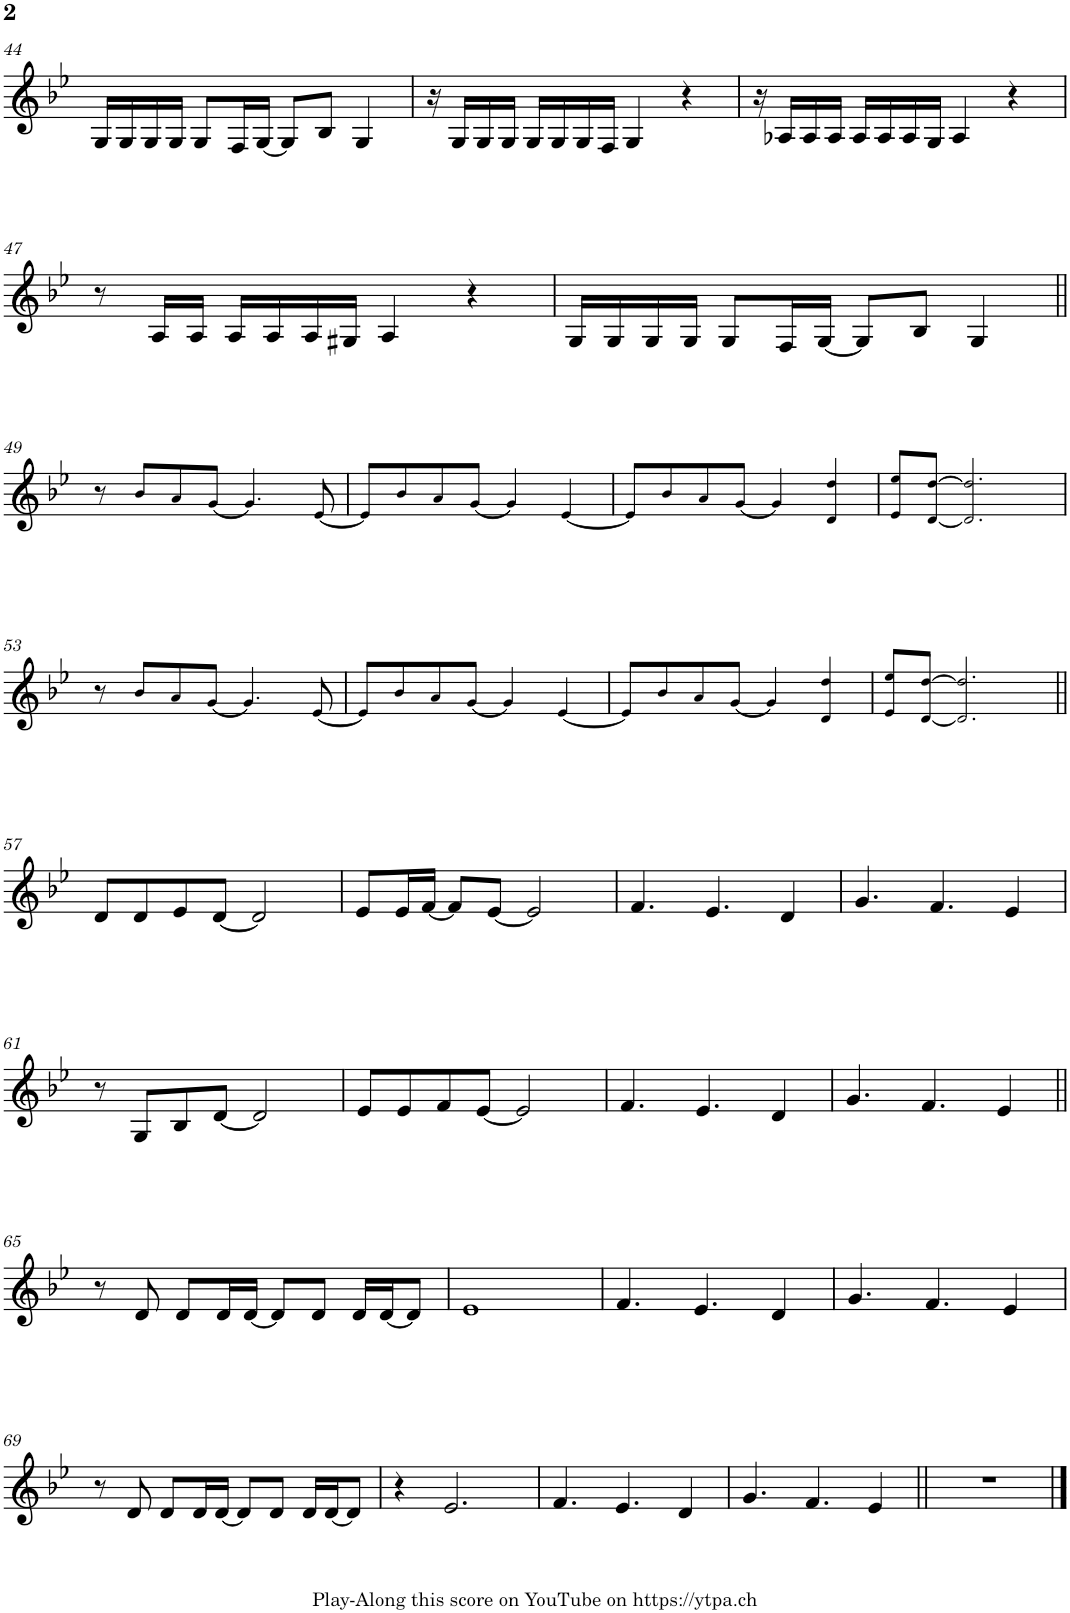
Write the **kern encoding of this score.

**kern
*part1
*staff1
*I"Piano
*I'Pno.
!!LO:PB:g=z
*clefG2
*k[b-e-]
*M4/4
=44
16G/LL
16G/
16G/
16G/JJ
8G/L
16F/L
[16G/JJ
8G/L]
8B-/J
4G/
=45
16r
16G/LL
16G/
16G/JJ
16G/LL
16G/
16G/
16F/JJ
4G/
4r
=46
16r
16A-X/LL
16A-/
16A-/JJ
16A-/LL
16A-/
16A-/
16G/JJ
4A-/
4r
!!LO:LB:g=z
=47
8r
16A/LL
16A/JJ
16A/LL
16A/
16A/
16G#X/JJ
4A/
4r
=48
16G/LL
16G/
16G/
16G/JJ
8G/L
16F/L
[16G/JJ
8G/L]
8B-/J
4G/
!!LO:LB:g=z
=49||
8r
8b-!/L
8a!/
[8g!/J
4.g!/]
[8e-!/
=50
8e-!/L]
8b-!/
8a!/
[8g!/J
4g!/]
[4e-!/
=51
8e-!/L]
8b-!/
8a!/
[8g!/J
4g!/]
4d!/ 4dd!/
=52
8e-!/ 8ee-!/L
[8d!/ [8dd!/J
2.d!/] 2.dd!/]
!!LO:LB:g=z
=53
8r
8b-!/L
8a!/
[8g!/J
4.g!/]
[8e-!/
=54
8e-!/L]
8b-!/
8a!/
[8g!/J
4g!/]
[4e-!/
=55
8e-!/L]
8b-!/
8a!/
[8g!/J
4g!/]
4d!/ 4dd!/
=56
8e-!/ 8ee-!/L
[8d!/ [8dd!/J
2.d!/] 2.dd!/]
!!LO:LB:g=z
=57||
8d/L
8d/
8e-/
[8d/J
2d/]
=58
8e-/L
16e-/L
[16f/JJ
8f/L]
[8e-/J
2e-/]
=59
4.f/
4.e-/
4d/
=60
4.g/
4.f/
4e-/
!!LO:LB:g=z
=61
8r
8G/L
8B-/
[8d/J
2d/]
=62
8e-/L
8e-/
8f/
[8e-/J
2e-/]
=63
4.f/
4.e-/
4d/
=64
4.g/
4.f/
4e-/
!!LO:LB:g=z
=65||
8r
8d/
8d/L
16d/L
[16d/JJ
8d/L]
8d/J
16d/LL
[16d/J
8d/J]
=66
1e-
=67
4.f/
4.e-/
4d/
=68
4.g/
4.f/
4e-/
!!LO:LB:g=z
=69
8r
8d/
8d/L
16d/L
[16d/JJ
8d/L]
8d/J
16d/LL
[16d/J
8d/J]
=70
4r
2.e-/
=71
4.f/
4.e-/
4d/
=72
4.g/
4.f/
4e-/
=73||
1r
==
*-
